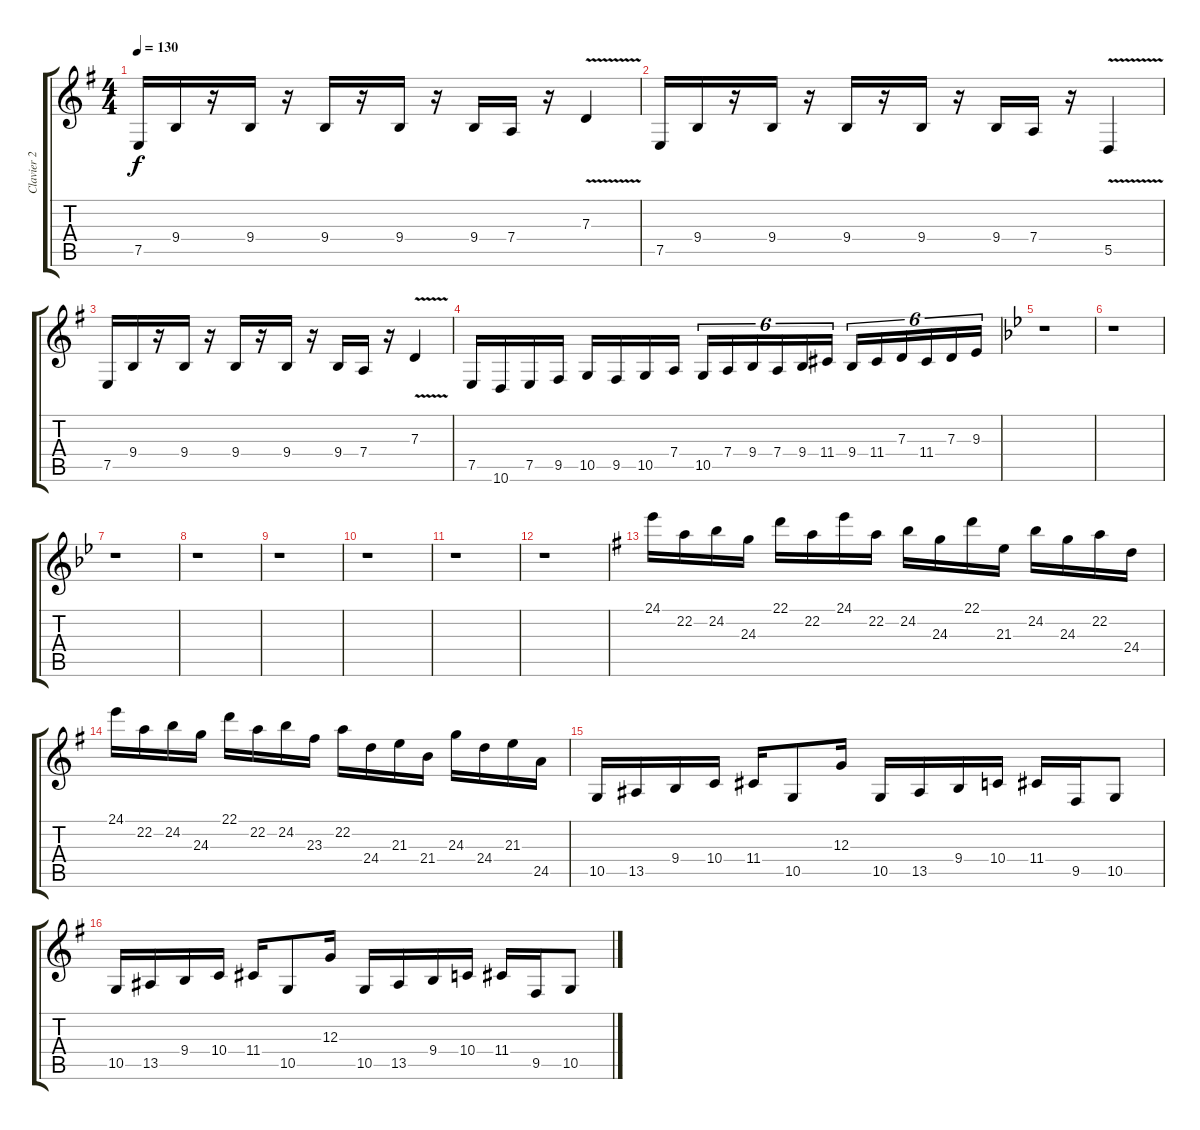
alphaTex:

\track ("Clavier 2" "Clavier 2") {instrument fx5brightness}
\staff {score tabs}
\tuning (E4 B3 G3 D3 A2 E2) {hide}
\ts (4 4)
\tempo 130
\clef g2
\ks g
7.5.16{dy f} 9.4.16 r.16 9.4.16 r.16 9.4.16 r.16 9.4.16 r.16 9.4.16 7.4.16 r.16 7.3{v}.4 |
7.5.16 9.4.16 r.16 9.4.16 r.16 9.4.16 r.16 9.4.16 r.16 9.4.16 7.4.16 r.16 5.5{v}.4 |
7.5.16 9.4.16 r.16 9.4.16 r.16 9.4.16 r.16 9.4.16 r.16 9.4.16 7.4.16 r.16 7.3{v}.4 |
7.5.16 10.6.16 7.5.16 9.5.16 10.5.16 9.5.16 10.5.16 7.4.16 10.5.16{tu (6 4)} 7.4.16{tu (6 4)} 9.4.16{tu (6 4)} 7.4.16{tu (6 4)} 9.4.16{tu (6 4)} 11.4.16{tu (6 4)} 9.4.16{tu (6 4)} 11.4.16{tu (6 4)} 7.3.16{tu (6 4)} 11.4.16{tu (6 4)} 7.3.16{tu (6 4)} 9.3.16{tu (6 4)} |
\ks bb
r.1 |
r.1 |
r.1 |
r.1 |
r.1 |
r.1 |
r.1 |
r.1 |
\ks g
24.1.16{volume 8 instrument fx5brightness} 22.2.16 24.2.16 24.3.16 22.1.16 22.2.16 24.1.16 22.2.16 24.2.16 24.3.16 22.1.16 21.3.16 24.2.16 24.3.16 22.2.16 24.4.16 |
24.1.16 22.2.16 24.2.16 24.3.16 22.1.16 22.2.16 24.2.16 23.3.16 22.2.16 24.4.16 21.3.16 21.4.16 24.3.16 24.4.16 21.3.16 24.5.16 |
10.5.16{volume 14 instrument lead4chiff} 13.5.16 9.4.16 10.4.16 11.4.16 10.5.8 12.3.16 10.5.16 13.5.16 9.4.16 10.4.16 11.4.16 9.5.16 10.5.8 |
10.5.16 13.5.16 9.4.16 10.4.16 11.4.16 10.5.8 12.3.16 10.5.16 13.5.16 9.4.16 10.4.16 11.4.16 9.5.16 10.5.8
